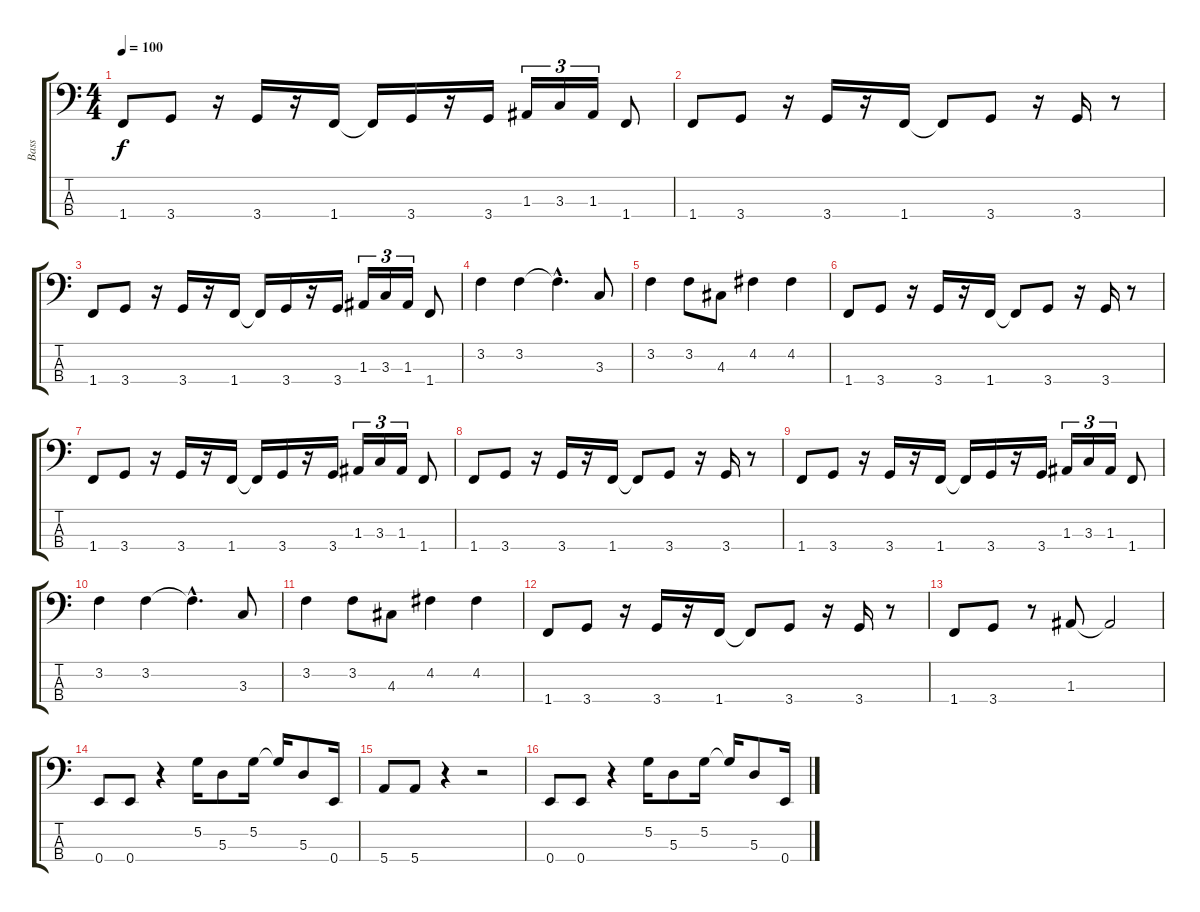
\track ("Bass" "Bass") {instrument slapbass1}
\staff {score tabs}
\tuning (G2 D2 A1 E1) {hide}
\ts (4 4)
\tempo 100
\clef f4
\ks c
1.4.8{dy f} 3.4.8 r.16 3.4.16 r.16 1.4.16 1.4{t}.16 3.4.16 r.16 3.4.16 1.3.16{tu (3 2)} 3.3.16{tu (3 2)} 1.3.16{tu (3 2)} 1.4.8 |
1.4.8 3.4.8 r.16 3.4.16 r.16 1.4.16 1.4{t}.8 3.4.8 r.16 3.4.16 r.8 |
1.4.8 3.4.8 r.16 3.4.16 r.16 1.4.16 1.4{t}.16 3.4.16 r.16 3.4.16 1.3.16{tu (3 2)} 3.3.16{tu (3 2)} 1.3.16{tu (3 2)} 1.4.8 |
3.2.4 3.2.4 3.2{hac t}.4{d} 3.3.8 |
3.2.4 3.2.8 4.3.8 4.2.4 4.2.4 |
1.4.8 3.4.8 r.16 3.4.16 r.16 1.4.16 1.4{t}.8 3.4.8 r.16 3.4.16 r.8 |
1.4.8 3.4.8 r.16 3.4.16 r.16 1.4.16 1.4{t}.16 3.4.16 r.16 3.4.16 1.3.16{tu (3 2)} 3.3.16{tu (3 2)} 1.3.16{tu (3 2)} 1.4.8 |
1.4.8 3.4.8 r.16 3.4.16 r.16 1.4.16 1.4{t}.8 3.4.8 r.16 3.4.16 r.8 |
1.4.8 3.4.8 r.16 3.4.16 r.16 1.4.16 1.4{t}.16 3.4.16 r.16 3.4.16 1.3.16{tu (3 2)} 3.3.16{tu (3 2)} 1.3.16{tu (3 2)} 1.4.8 |
3.2.4 3.2.4 3.2{hac t}.4{d} 3.3.8 |
3.2.4 3.2.8 4.3.8 4.2.4 4.2.4 |
1.4.8 3.4.8 r.16 3.4.16 r.16 1.4.16 1.4{t}.8 3.4.8 r.16 3.4.16 r.8 |
1.4.8 3.4.8 r.8 1.3.8 1.3{t}.2 |
0.4.8 0.4.8 r.4 5.2.16 5.3.8 5.2.16 5.2{t}.16 5.3.8 0.4.16 |
5.4.8 5.4.8 r.4 r.2 |
0.4.8 0.4.8 r.4 5.2.16 5.3.8 5.2.16 5.2{t}.16 5.3.8 0.4.16
